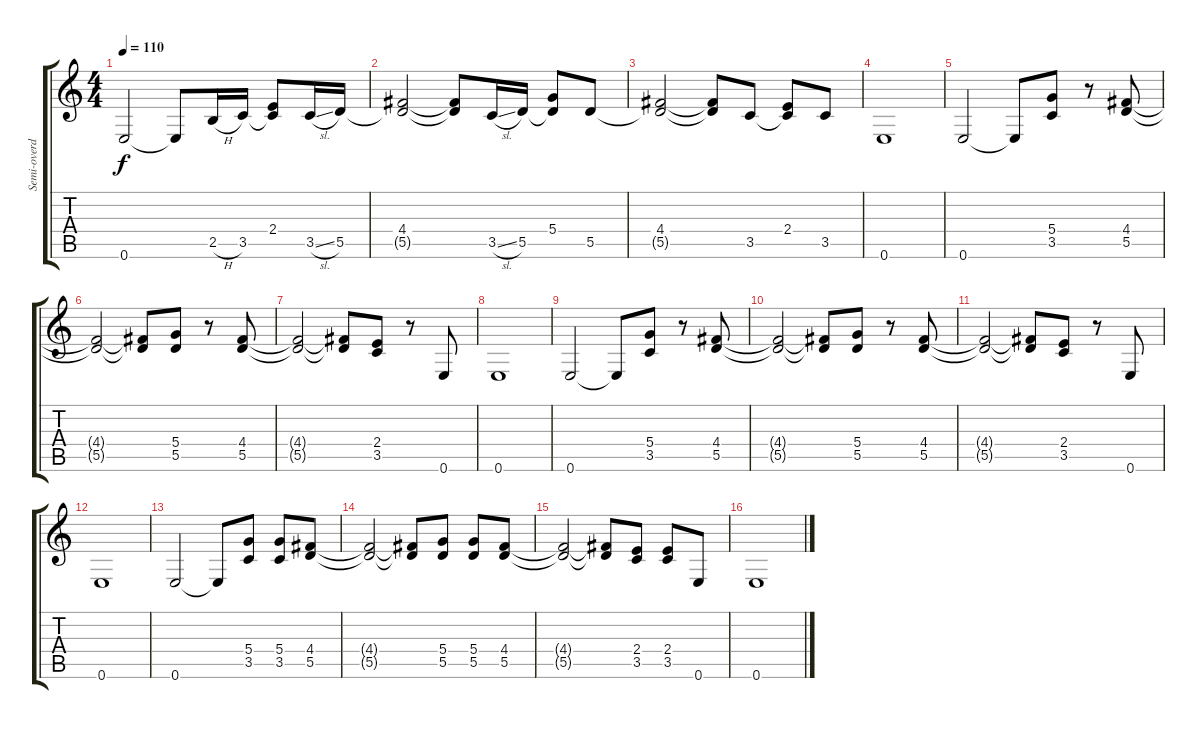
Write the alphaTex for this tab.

\track ("Semi-overdrive guit" "Semi-overd") {instrument acousticguitarsteel}
\staff {score tabs}
\tuning (E4 B3 G3 D3 A2 E2) {hide}
\ts (4 4)
\tempo 110
\clef g2
\ks c
0.6.2{dy f} 0.6{t}.8 2.5{h}.16 3.5.16 (2.4 3.5{t}).8 3.5{sl}.16 5.5.16 |
(4.4 5.5{t}).2 (4.4{t} 5.5{t}).8 3.5{sl}.16 5.5.16 (5.4 5.5{t}).8 5.5.8 |
(4.4 5.5{t}).2 (4.4{t} 5.5{t}).8 3.5.8 (2.4 3.5{t}).8 3.5.8 |
0.6.1 |
0.6.2 0.6{t}.8 (5.4 3.5).8 r.8 (4.4 5.5).8 |
(4.4{t} 5.5{t}).2 (4.4{t} 5.5{t}).8 (5.4 5.5).8 r.8 (4.4 5.5).8 |
(4.4{t} 5.5{t}).2 (4.4{t} 5.5{t}).8 (2.4 3.5).8 r.8 0.6.8 |
0.6.1 |
0.6.2 0.6{t}.8 (5.4 3.5).8 r.8 (4.4 5.5).8 |
(4.4{t} 5.5{t}).2 (4.4{t} 5.5{t}).8 (5.4 5.5).8 r.8 (4.4 5.5).8 |
(4.4{t} 5.5{t}).2 (4.4{t} 5.5{t}).8 (2.4 3.5).8 r.8 0.6.8 |
0.6.1 |
0.6.2 0.6{t}.8 (5.4 3.5).8 (5.4 3.5).8 (4.4 5.5).8 |
(4.4{t} 5.5{t}).2 (4.4{t} 5.5{t}).8 (5.4 5.5).8 (5.4 5.5).8 (4.4 5.5).8 |
(4.4{t} 5.5{t}).2 (4.4{t} 5.5{t}).8 (2.4 3.5).8 (2.4 3.5).8 0.6.8 |
0.6.1
